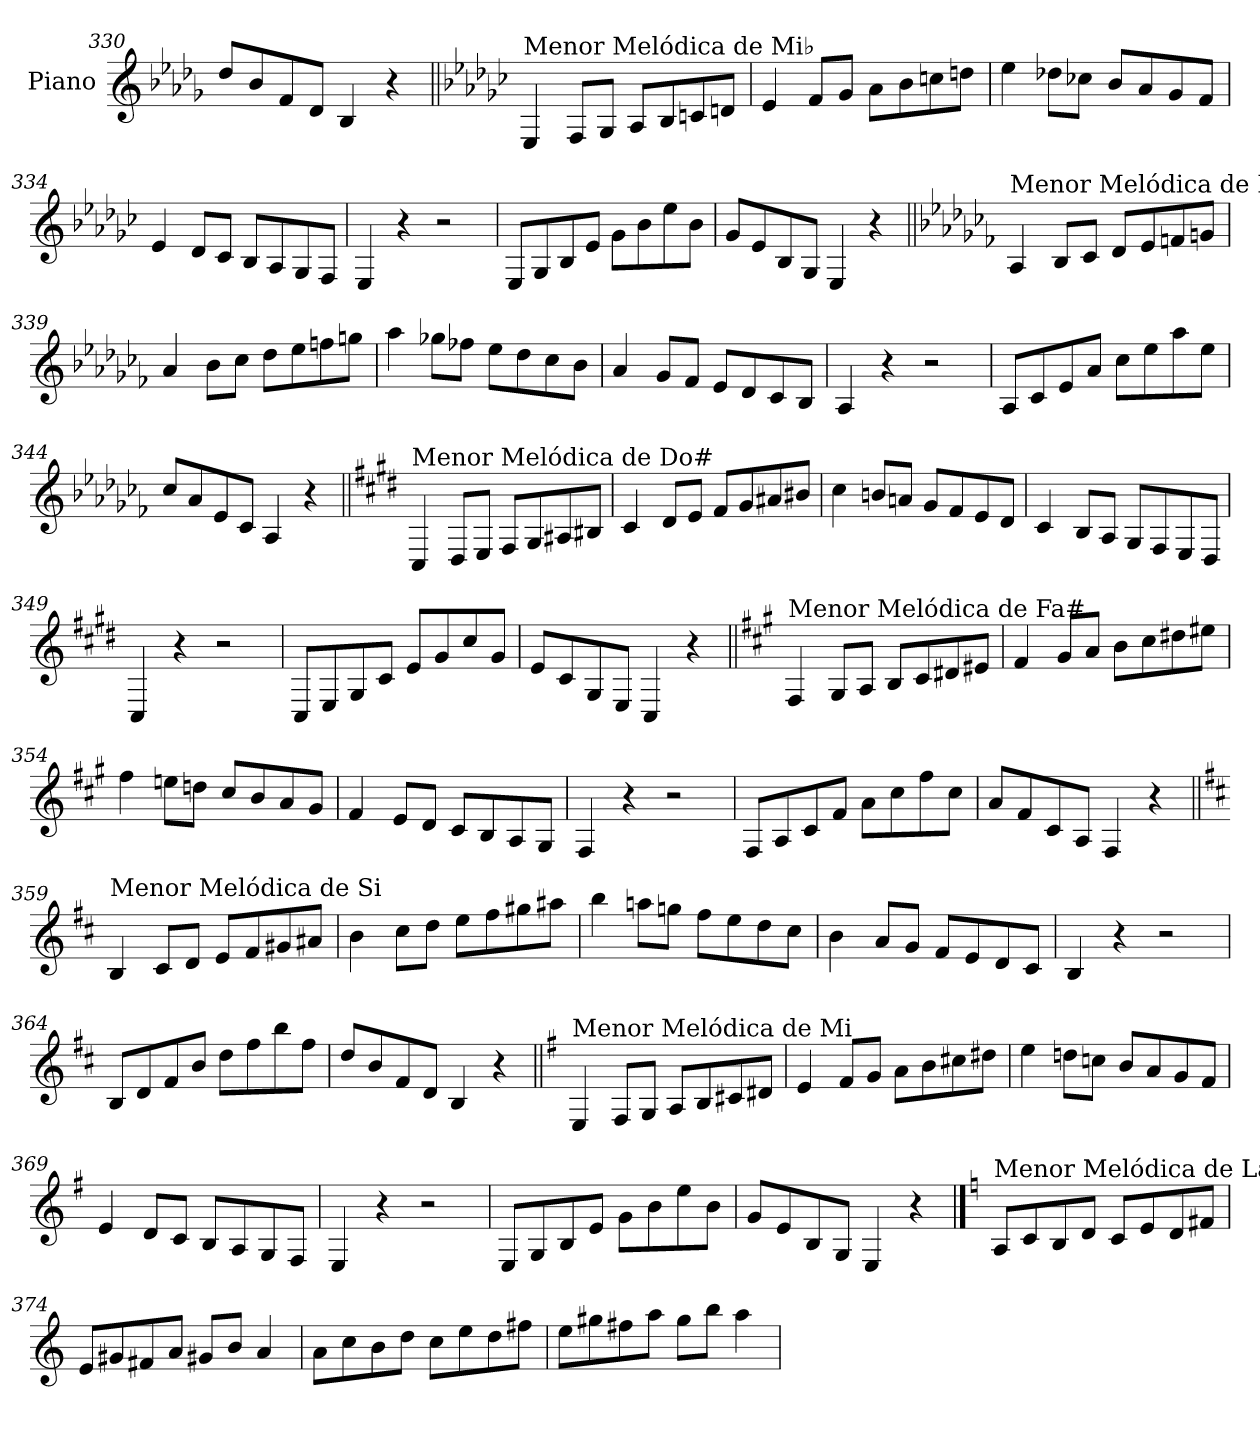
**kern
*part1
*staff1
*I"Piano
*I'Pno.
*clefG2
*k[b-e-a-d-g-]
=330
8dd-/L
8b-/
8f/
8d-/J
4B-/
4r
!!LO:PB:g=z
=331||
*k[b-e-a-d-g-c-]
!LO:TX:a:t=Menor Melódica de Mi♭
4E-/
8F/L
8G-/J
8A-/L
8B-/
8cn/
8dn/J
=332
4e-/
8f/L
8g-/J
8a-\L
8b-\
8ccn\
8ddn\J
=333
4ee-\
8dd-X\L
8cc-X\J
8b-/L
8a-/
8g-/
8f/J
=334
4e-/
8d-/L
8c-/J
8B-/L
8A-/
8G-/
8F/J
=335
4E-/
4r
2r
=336
8E-/L
8G-/
8B-/
8e-/J
8g-\L
8b-\
8ee-\
8b-\J
=337
8g-/L
8e-/
8B-/
8G-/J
4E-/
4r
!!LO:LB:g=z
=338||
*k[b-e-a-d-g-c-f-]
!LO:TX:a:t=Menor Melódica de La♭
4A-/
8B-/L
8c-/J
8d-/L
8e-/
8fn/
8gn/J
=339
4a-/
8b-\L
8cc-\J
8dd-\L
8ee-\
8ffn\
8ggn\J
=340
4aa-\
8gg-X\L
8ff-X\J
8ee-\L
8dd-\
8cc-\
8b-\J
=341
4a-/
8g-/L
8f-/J
8e-/L
8d-/
8c-/
8B-/J
=342
4A-/
4r
2r
=343
8A-/L
8c-/
8e-/
8a-/J
8cc-\L
8ee-\
8aa-\
8ee-\J
=344
8cc-/L
8a-/
8e-/
8c-/J
4A-/
4r
!!LO:LB:g=z
=345||
*k[f#c#g#d#]
!LO:TX:a:t=Menor Melódica de Do#
4C#/
8D#/L
8E/J
8F#/L
8G#/
8A#X/
8B#X/J
=346
4c#/
8d#/L
8e/J
8f#/L
8g#/
8a#X/
8b#X/J
=347
4cc#\
8bn/L
8an/J
8g#/L
8f#/
8e/
8d#/J
=348
4c#/
8B/L
8A/J
8G#/L
8F#/
8E/
8D#/J
=349
4C#/
4r
2r
=350
8C#/L
8E/
8G#/
8c#/J
8e/L
8g#/
8cc#/
8g#/J
=351
8e/L
8c#/
8G#/
8E/J
4C#/
4r
!!LO:LB:g=z
=352||
*k[f#c#g#]
!LO:TX:a:t=Menor Melódica de Fa#
4F#/
8G#/L
8A/J
8B/L
8c#/
8d#X/
8e#X/J
=353
4f#/
8g#/L
8a/J
8b\L
8cc#\
8dd#X\
8ee#X\J
=354
4ff#\
8een\L
8ddn\J
8cc#/L
8b/
8a/
8g#/J
=355
4f#/
8e/L
8d/J
8c#/L
8B/
8A/
8G#/J
=356
4F#/
4r
2r
=357
8F#/L
8A/
8c#/
8f#/J
8a\L
8cc#\
8ff#\
8cc#\J
=358
8a/L
8f#/
8c#/
8A/J
4F#/
4r
!!LO:LB:g=z
=359||
*k[f#c#]
!LO:TX:a:t=Menor Melódica de Si
4B/
8c#/L
8d/J
8e/L
8f#/
8g#X/
8a#X/J
=360
4b\
8cc#\L
8dd\J
8ee\L
8ff#\
8gg#X\
8aa#X\J
=361
4bb\
8aan\L
8ggn\J
8ff#\L
8ee\
8dd\
8cc#\J
=362
4b\
8a/L
8g/J
8f#/L
8e/
8d/
8c#/J
=363
4B/
4r
2r
=364
8B/L
8d/
8f#/
8b/J
8dd\L
8ff#\
8bb\
8ff#\J
=365
8dd/L
8b/
8f#/
8d/J
4B/
4r
!!LO:LB:g=z
=366||
*k[f#]
!LO:TX:a:t=Menor Melódica de Mi
4E/
8F#/L
8G/J
8A/L
8B/
8c#X/
8d#X/J
=367
4e/
8f#/L
8g/J
8a\L
8b\
8cc#X\
8dd#X\J
=368
4ee\
8ddn\L
8ccn\J
8b/L
8a/
8g/
8f#/J
=369
4e/
8d/L
8c/J
8B/L
8A/
8G/
8F#/J
=370
4E/
4r
2r
=371
8E/L
8G/
8B/
8e/J
8g\L
8b\
8ee\
8b\J
=372
8g/L
8e/
8B/
8G/J
4E/
4r
!!LO:PB:g=z
==373
*k[]
!LO:TX:a:t=Menor Melódica de La
8A/L
8c/
8B/
8d/J
8c/L
8e/
8d/
8f#X/J
=374
8e/L
8g#X/
8f#X/
8a/J
8g#X/L
8b/J
4a/
=375
8a\L
8cc\
8b\
8dd\J
8cc\L
8ee\
8dd\
8ff#X\J
=376
8ee\L
8gg#X\
8ff#X\
8aa\J
8gg#\L
8bb\J
4aa\
=
*-
